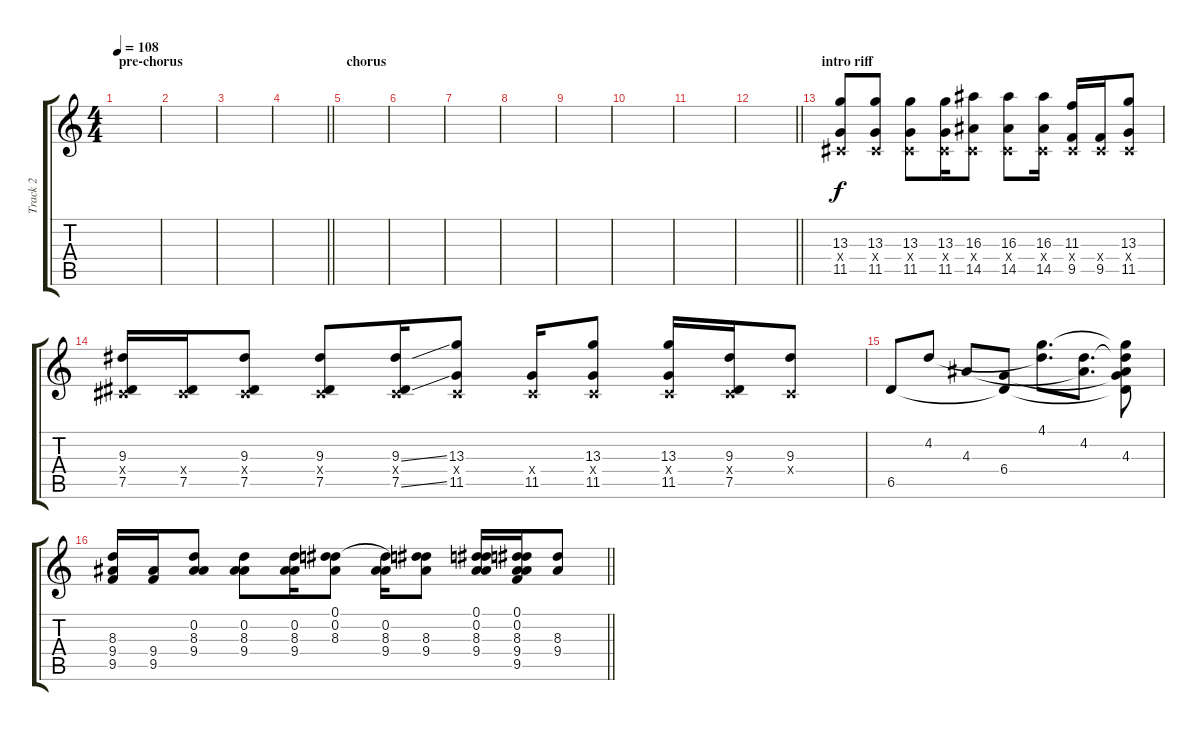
\track ("Track 2" "Track 2") {instrument electricguitarclean}
\staff {score tabs}
\tuning (Eb4 Bb3 Gb3 Db3 Ab2 Eb2) {hide}
\ts (4 4)
\section ("" "pre-chorus")
\tempo 108
\clef g2
\ks c
|
|
|
\barLineRight lightlight
|
\section ("" "chorus")
|
|
|
|
|
|
|
\barLineRight lightlight
|
\section ("" "intro riff")
(13.3 0.4{x} 11.5).8 (13.3 0.4{x} 11.5).8 (13.3 0.4{x} 11.5).8 (13.3 0.4{x} 11.5).16 (16.3 0.4{x} 14.5).8 (16.3 0.4{x} 14.5).8 (16.3 0.4{x} 14.5).16 (11.3 0.4{x} 9.5).16 (0.4{x} 9.5).16 (13.3 0.4{x} 11.5).8 |
(9.3 0.4{x} 7.5).16 (0.4{x} 7.5).16 (9.3 0.4{x} 7.5).8 (9.3 0.4{x} 7.5).8 (9.3{ss} 0.4{x} 7.5{ss}).16 (13.3 0.4{x} 11.5).8 (0.4{x} 11.5).16 (13.3 0.4{x} 11.5).8 (13.3 0.4{x} 11.5).16 (9.3 0.4{x} 7.5).16 (9.3 0.4{x}).8 |
6.5.8 4.2.8 4.3.8 (6.4 6.5{t}).8 (4.1 4.2{t}).8{d} (4.2 4.3{t}).8{d} (4.1{t} 4.2{t} 4.3 6.4{t} 6.5{t}).8 |
\barLineRight lightlight
(8.3 9.4 9.5).16 (9.4 9.5).16 (0.2 8.3 9.4).8 (0.2 8.3 9.4).8 (0.2 8.3 9.4).16 (0.1 0.2 8.3).8 (0.2 8.3 9.4).16 (0.1{t} 8.3 9.4).8 (0.1 0.2 8.3 9.4).16 (0.1 0.2 8.3 9.4 9.5).16 (8.3 9.4).8
